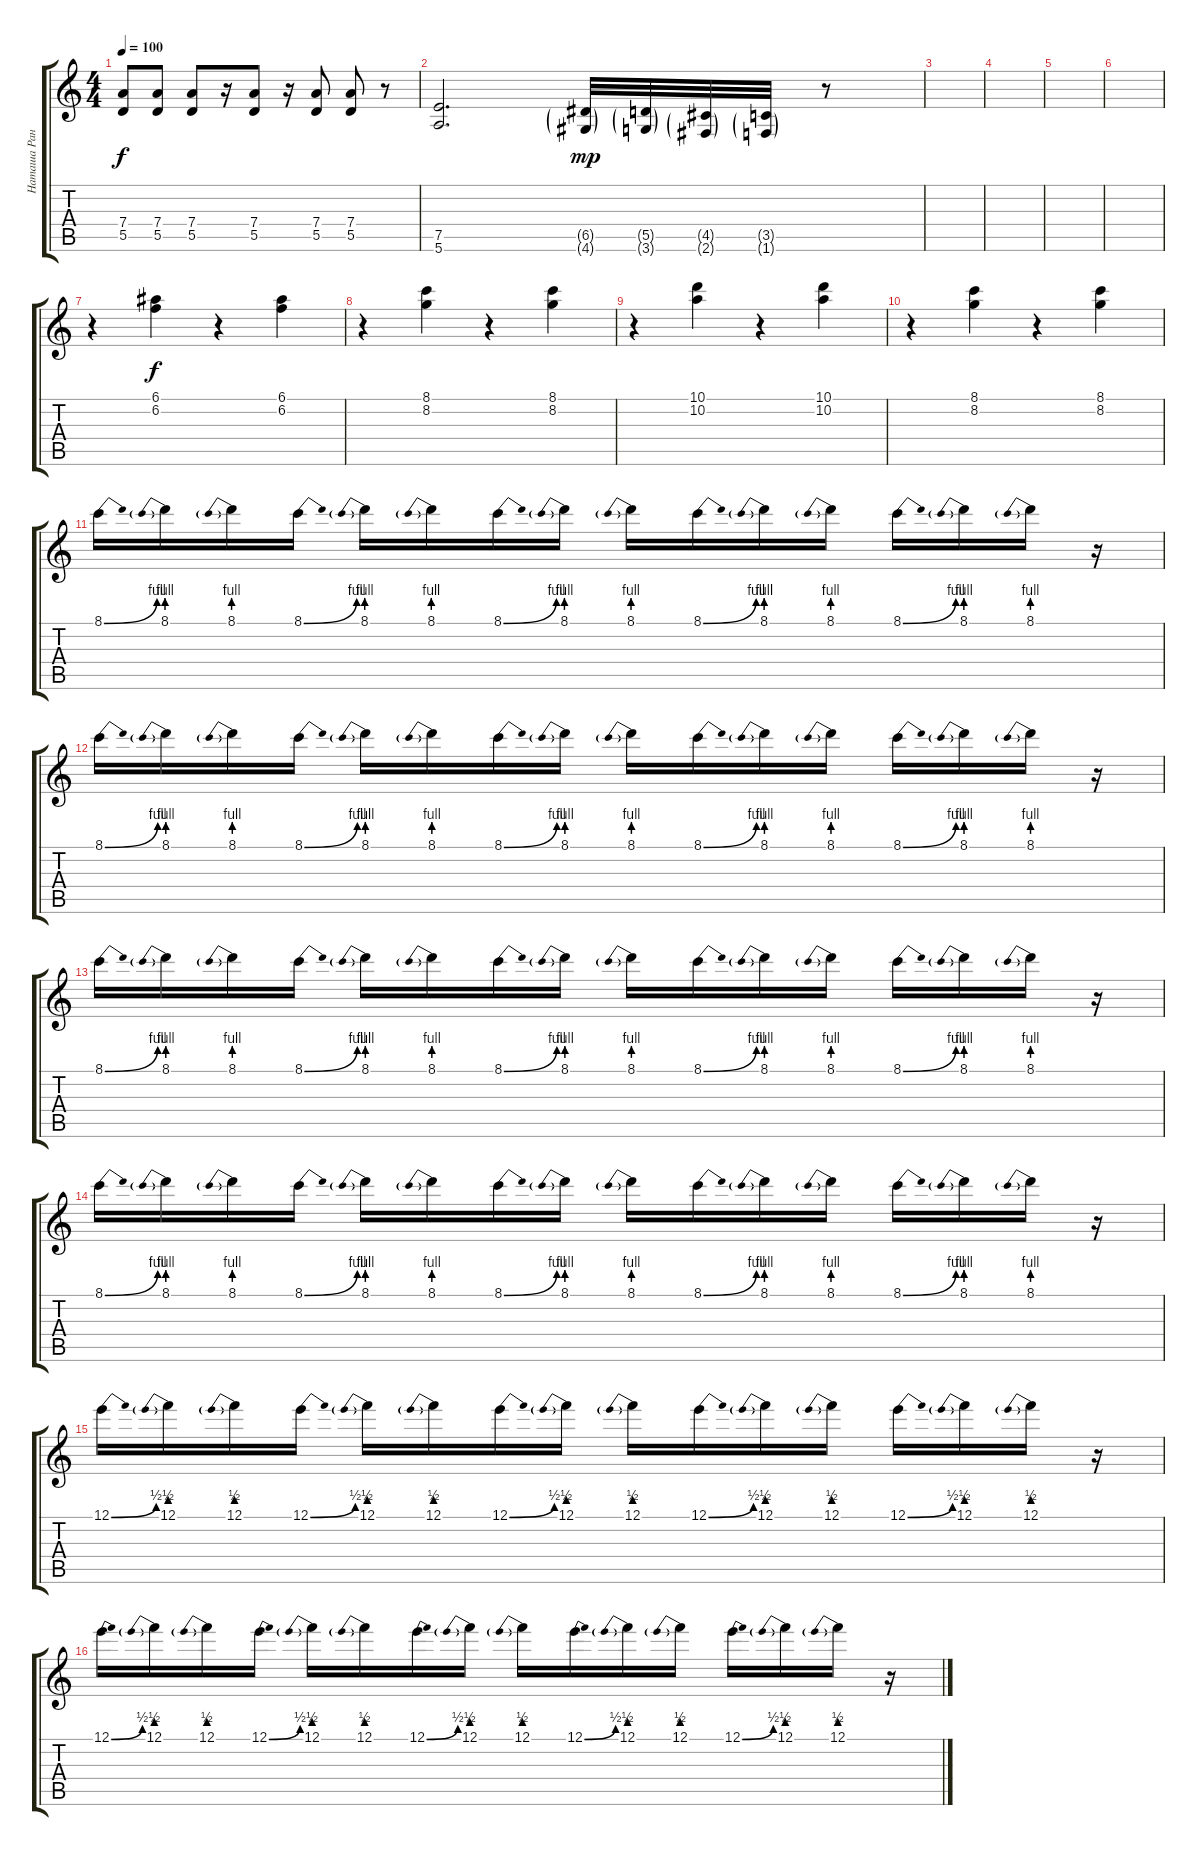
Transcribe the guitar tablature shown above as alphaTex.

\track ("Наташа Ранетка" "Наташа Ран") {instrument distortionguitar}
\staff {score tabs}
\tuning (E4 B3 G3 D3 A2 E2) {hide}
\ts (4 4)
\tempo 100
\clef g2
\ks c
(7.4 5.5).8{dy f} (7.4 5.5).8 (7.4 5.5).8 r.16 (7.4 5.5).8 r.16 (7.4 5.5).8 (7.4 5.5).8 r.8 |
(7.5 5.6).2{d} (6.5{g} 4.6{g}).32{dy mp} (5.5{g} 3.6{g}).32 (4.5{g} 2.6{g}).32 (3.5{g} 1.6{g}).32 r.8 |
|
|
|
|
r.4{instrument distortionguitar} (6.1 6.2).4{dy f} r.4 (6.1 6.2).4 |
r.4 (8.1 8.2).4 r.4 (8.1 8.2).4 |
r.4 (10.1 10.2).4 r.4 (10.1 10.2).4 |
r.4 (8.1 8.2).4 r.4 (8.1 8.2).4 |
8.1{be (bend 0 0 60 4)}.16 8.1{be (prebend 0 4 60 4)}.16 8.1{be (prebend 0 4 60 4)}.16 8.1{be (bend 0 0 60 4)}.16 8.1{be (prebend 0 4 60 4)}.16 8.1{be (prebend 0 4 60 4)}.16 8.1{be (bend 0 0 60 4)}.16 8.1{be (prebend 0 4 60 4)}.16 8.1{be (prebend 0 4 60 4)}.16 8.1{be (bend 0 0 60 4)}.16 8.1{be (prebend 0 4 60 4)}.16 8.1{be (prebend 0 4 60 4)}.16 8.1{be (bend 0 0 60 4)}.16 8.1{be (prebend 0 4 60 4)}.16 8.1{be (prebend 0 4 60 4)}.16 r.16 |
8.1{be (bend 0 0 60 4)}.16 8.1{be (prebend 0 4 60 4)}.16 8.1{be (prebend 0 4 60 4)}.16 8.1{be (bend 0 0 60 4)}.16 8.1{be (prebend 0 4 60 4)}.16 8.1{be (prebend 0 4 60 4)}.16 8.1{be (bend 0 0 60 4)}.16 8.1{be (prebend 0 4 60 4)}.16 8.1{be (prebend 0 4 60 4)}.16 8.1{be (bend 0 0 60 4)}.16 8.1{be (prebend 0 4 60 4)}.16 8.1{be (prebend 0 4 60 4)}.16 8.1{be (bend 0 0 60 4)}.16 8.1{be (prebend 0 4 60 4)}.16 8.1{be (prebend 0 4 60 4)}.16 r.16 |
8.1{be (bend 0 0 60 4)}.16 8.1{be (prebend 0 4 60 4)}.16 8.1{be (prebend 0 4 60 4)}.16 8.1{be (bend 0 0 60 4)}.16 8.1{be (prebend 0 4 60 4)}.16 8.1{be (prebend 0 4 60 4)}.16 8.1{be (bend 0 0 60 4)}.16 8.1{be (prebend 0 4 60 4)}.16 8.1{be (prebend 0 4 60 4)}.16 8.1{be (bend 0 0 60 4)}.16 8.1{be (prebend 0 4 60 4)}.16 8.1{be (prebend 0 4 60 4)}.16 8.1{be (bend 0 0 60 4)}.16 8.1{be (prebend 0 4 60 4)}.16 8.1{be (prebend 0 4 60 4)}.16 r.16 |
8.1{be (bend 0 0 60 4)}.16 8.1{be (prebend 0 4 60 4)}.16 8.1{be (prebend 0 4 60 4)}.16 8.1{be (bend 0 0 60 4)}.16 8.1{be (prebend 0 4 60 4)}.16 8.1{be (prebend 0 4 60 4)}.16 8.1{be (bend 0 0 60 4)}.16 8.1{be (prebend 0 4 60 4)}.16 8.1{be (prebend 0 4 60 4)}.16 8.1{be (bend 0 0 60 4)}.16 8.1{be (prebend 0 4 60 4)}.16 8.1{be (prebend 0 4 60 4)}.16 8.1{be (bend 0 0 60 4)}.16 8.1{be (prebend 0 4 60 4)}.16 8.1{be (prebend 0 4 60 4)}.16 r.16 |
12.1{be (bend 0 0 60 2)}.16 12.1{be (prebend 0 2 60 2)}.16 12.1{be (prebend 0 2 60 2)}.16 12.1{be (bend 0 0 60 2)}.16 12.1{be (prebend 0 2 60 2)}.16 12.1{be (prebend 0 2 60 2)}.16 12.1{be (bend 0 0 60 2)}.16 12.1{be (prebend 0 2 60 2)}.16 12.1{be (prebend 0 2 60 2)}.16 12.1{be (bend 0 0 60 2)}.16 12.1{be (prebend 0 2 60 2)}.16 12.1{be (prebend 0 2 60 2)}.16 12.1{be (bend 0 0 60 2)}.16 12.1{be (prebend 0 2 60 2)}.16 12.1{be (prebend 0 2 60 2)}.16 r.16 |
12.1{be (bend 0 0 60 2)}.16 12.1{be (prebend 0 2 60 2)}.16 12.1{be (prebend 0 2 60 2)}.16 12.1{be (bend 0 0 60 2)}.16 12.1{be (prebend 0 2 60 2)}.16 12.1{be (prebend 0 2 60 2)}.16 12.1{be (bend 0 0 60 2)}.16 12.1{be (prebend 0 2 60 2)}.16 12.1{be (prebend 0 2 60 2)}.16 12.1{be (bend 0 0 60 2)}.16 12.1{be (prebend 0 2 60 2)}.16 12.1{be (prebend 0 2 60 2)}.16 12.1{be (bend 0 0 60 2)}.16 12.1{be (prebend 0 2 60 2)}.16 12.1{be (prebend 0 2 60 2)}.16 r.16
